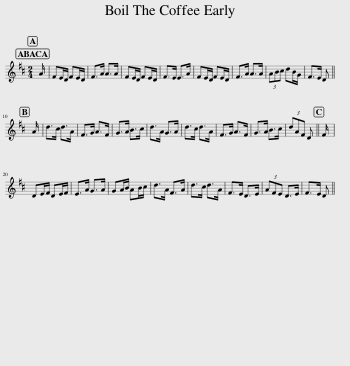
X:1
L:1/8
M:2/4
I:linebreak $
K:D
V:1 treble
V:1
 A/ | FE/D/ FE/D/ | F>A A>A | FE/D/ FE/D/ | F>E E>A | %5
 FE/D/ FE/D/ | F>A A>A | (3ABc dB/G/ | F>E D ||$ A/ | %10
 d>c d>A | F>G A>F | G>A B>c | d>A G>A | d>c d>A | %15
 F>G A>F | G>A B>c | (3dAF D || F/ |$ DE/F/ DE/F/ | %20
 E>A G>A | GA/B/ AB/c/ | d>A F>A | d>c d>A | F>E D>E | %25
 (3AFE D>E | F>E D || %27
